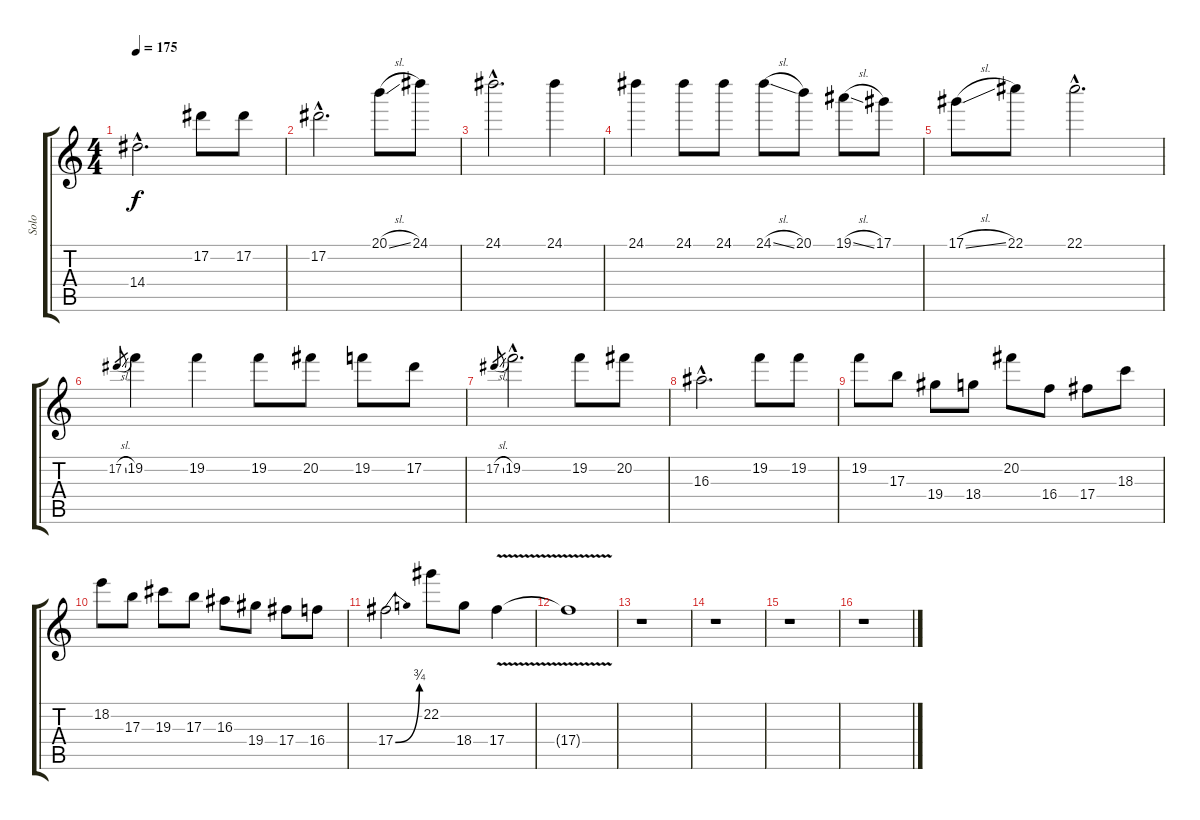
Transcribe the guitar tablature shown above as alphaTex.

\track ("Solo" "Solo") {instrument distortionguitar}
\staff {score tabs}
\tuning (Eb4 Bb3 Gb3 Db3 Ab2 Eb2) {hide}
\ts (4 4)
\tempo 175
\clef g2
\ks c
14.4{hac}.2{d dy f} 17.2.8 17.2.8 |
17.2{hac}.2{d} 20.1{sl}.8 24.1.8 |
24.1{hac}.2{d} 24.1.4 |
24.1.4 24.1.8 24.1.8 24.1{sl}.8 20.1.8 19.1{sl}.8 17.1.8 |
17.1{sl}.8 22.1.8 22.1{hac}.2{d} |
17.2{sl}.8{gr} 19.2.4 19.2.4 19.2.8 20.2.8 19.2.8 17.2.8 |
17.2{sl}.8{gr} 19.2{hac}.2{d} 19.2.8 20.2.8 |
16.3{hac}.2{d} 19.2.8 19.2.8 |
19.2.8 17.3.8 19.4.8 18.4.8 20.2.8 16.4.8 17.4.8 18.3.8 |
18.2.8 17.3.8 19.3.8 17.3.8 16.3.8 19.4.8 17.4.8 16.4.8 |
17.4{be (bend 0 0 60 3)}.2 22.2.8 18.4.8 17.4{v}.4 |
17.4{t}.1 |
r.1 |
r.1 |
r.1 |
r.1
